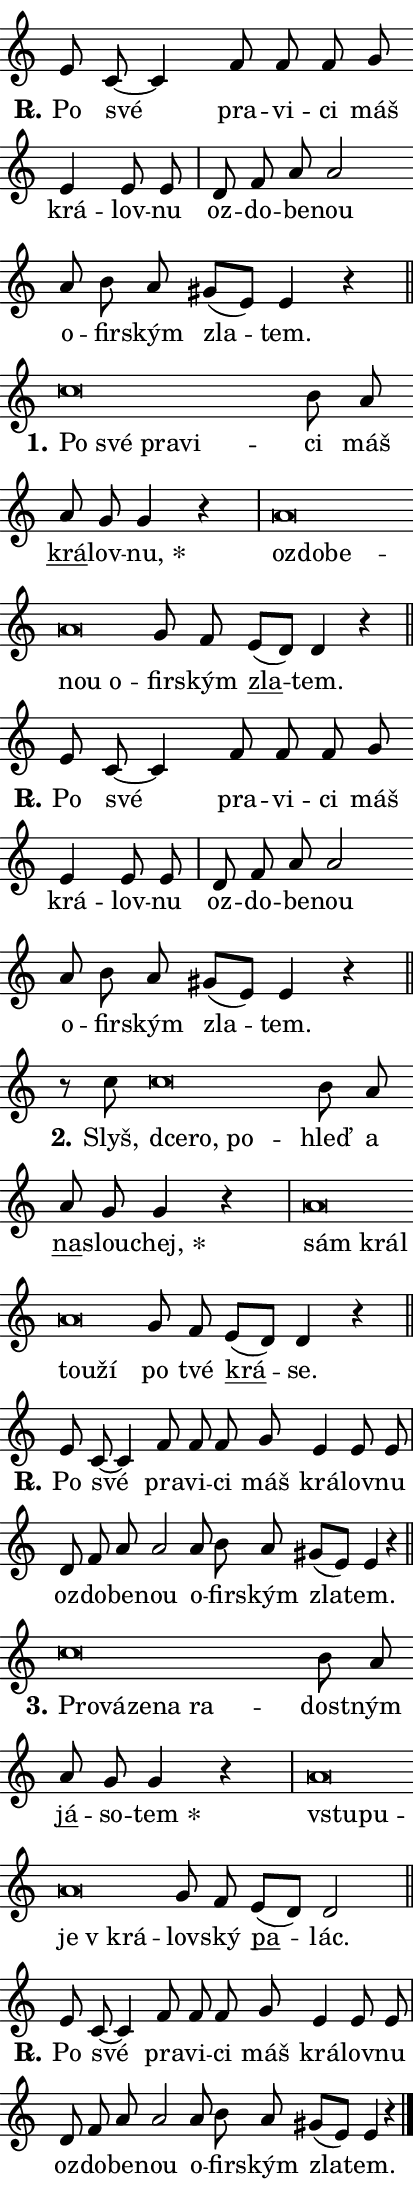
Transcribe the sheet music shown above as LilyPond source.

\version "2.22.1"
\header { tagline = "" }
\paper {
  indent = 0\cm
  top-margin = 0\cm
  right-margin = 0\cm
  bottom-margin = 0\cm
  left-margin = 0\cm
  paper-width = 7\cm
  page-breaking = #ly:one-page-breaking
  system-system-spacing.basic-distance = #11
  score-system-spacing.basic-distance = #11
  ragged-last = ##f
}


%% Author: Thomas Morley
%% https://lists.gnu.org/archive/html/lilypond-user/2020-05/msg00002.html
#(define (line-position grob)
"Returns position of @var[grob} in current system:
   @code{'start}, if at first time-step
   @code{'end}, if at last time-step
   @code{'middle} otherwise
"
  (let* ((col (ly:item-get-column grob))
         (ln (ly:grob-object col 'left-neighbor))
         (rn (ly:grob-object col 'right-neighbor))
         (col-to-check-left (if (ly:grob? ln) ln col))
         (col-to-check-right (if (ly:grob? rn) rn col))
         (break-dir-left
           (and
             (ly:grob-property col-to-check-left 'non-musical #f)
             (ly:item-break-dir col-to-check-left)))
         (break-dir-right
           (and
             (ly:grob-property col-to-check-right 'non-musical #f)
             (ly:item-break-dir col-to-check-right))))
        (cond ((eqv? 1 break-dir-left) 'start)
              ((eqv? -1 break-dir-right) 'end)
              (else 'middle))))

#(define (tranparent-at-line-position vctor)
  (lambda (grob)
  "Relying on @code{line-position} select the relevant enry from @var{vctor}.
Used to determine transparency,"
    (case (line-position grob)
      ((end) (not (vector-ref vctor 0)))
      ((middle) (not (vector-ref vctor 1)))
      ((start) (not (vector-ref vctor 2))))))

noteHeadBreakVisibility =
#(define-music-function (break-visibility)(vector?)
"Makes @code{NoteHead}s transparent relying on @var{break-visibility}"
#{
  \override NoteHead.transparent =
    #(tranparent-at-line-position break-visibility)
#})

#(define delete-ledgers-for-transparent-note-heads
  (lambda (grob)
    "Reads whether a @code{NoteHead} is transparent.
If so this @code{NoteHead} is removed from @code{'note-heads} from
@var{grob}, which is supposed to be @code{LedgerLineSpanner}.
As a result ledgers are not printed for this @code{NoteHead}"
    (let* ((nhds-array (ly:grob-object grob 'note-heads))
           (nhds-list
             (if (ly:grob-array? nhds-array)
                 (ly:grob-array->list nhds-array)
                 '()))
           ;; Relies on the transparent-property being done before
           ;; Staff.LedgerLineSpanner.after-line-breaking is executed.
           ;; This is fragile ...
           (to-keep
             (remove
               (lambda (nhd)
                 (ly:grob-property nhd 'transparent #f))
               nhds-list)))
      ;; TODO find a better method to iterate over grob-arrays, similiar
      ;; to filter/remove etc for lists
      ;; For now rebuilt from scratch
      (set! (ly:grob-object grob 'note-heads)  '())
      (for-each
        (lambda (nhd)
          (ly:pointer-group-interface::add-grob grob 'note-heads nhd))
        to-keep))))

hideNotes = {
  \noteHeadBreakVisibility #begin-of-line-visible
}
unHideNotes = {
  \noteHeadBreakVisibility #all-visible
}

% work-around for resetting accidentals
% https://lilypond.org/doc/v2.23/Documentation/notation/displaying-rhythms#unmetered-music
cadenzaMeasure = {
  \cadenzaOff
  \partial 1024 s1024
  \cadenzaOn
}

#(define-markup-command (accent layout props text) (markup?)
  "Underline accented syllable"
  (interpret-markup layout props
    #{\markup \override #'(offset . 4.3) \underline { #text }#}))

responsum = \markup \concat {
  "R" \hspace #-1.05 \path #0.1 #'((moveto 0 0.07) (lineto 0.9 0.8)) \hspace #0.05 "."
}

\layout {
    \context {
        \Staff
        \remove "Time_signature_engraver"
        \override LedgerLineSpanner.after-line-breaking = #delete-ledgers-for-transparent-note-heads
    }
    \context {
        \Voice {
            \override NoteHead.output-attributes = #'((class . "notehead"))
            \override Hairpin.height = #0.55
        }
    }
    \context {
        \Lyrics {
            \override StanzaNumber.output-attributes = #'((class . "stanzanumber"))
            \override LyricSpace.minimum-distance = #0.9
            \override LyricText.font-name = #"TeX Gyre Schola"
            \override LyricText.font-size = 1
            \override StanzaNumber.font-name = #"TeX Gyre Schola Bold"
            \override StanzaNumber.font-size = 1
        }
    }
}

% magnetic-lyrics.ily
%
%   written by
%     Jean Abou Samra <jean@abou-samra.fr>
%     Werner Lemberg <wl@gnu.org>
%
%   adapted by
%     Jiri Hon <jiri.hon@gmail.com>
%
% Version 2022-Apr-15

% https://www.mail-archive.com/lilypond-user@gnu.org/msg149350.html

#(define (Left_hyphen_pointer_engraver context)
   "Collect syllable-hyphen-syllable occurrences in lyrics and store
them in properties.  This engraver only looks to the left.  For
example, if the lyrics input is @code{foo -- bar}, it does the
following.

@itemize @bullet
@item
Set the @code{text} property of the @code{LyricHyphen} grob between
@q{foo} and @q{bar} to @code{foo}.

@item
Set the @code{left-hyphen} property of the @code{LyricText} grob with
text @q{foo} to the @code{LyricHyphen} grob between @q{foo} and
@q{bar}.
@end itemize

Use this auxiliary engraver in combination with the
@code{lyric-@/text::@/apply-@/magnetic-@/offset!} hook."
   (let ((hyphen #f)
         (text #f))
     (make-engraver
      (acknowledgers
       ((lyric-syllable-interface engraver grob source-engraver)
        (set! text grob)))
      (end-acknowledgers
       ((lyric-hyphen-interface engraver grob source-engraver)
        ;(when (not (grob::has-interface grob 'lyric-space-interface))
          (set! hyphen grob)));)
      ((stop-translation-timestep engraver)
       (when (and text hyphen)
         (ly:grob-set-object! text 'left-hyphen hyphen))
       (set! text #f)
       (set! hyphen #f)))))

#(define (lyric-text::apply-magnetic-offset! grob)
   "If the space between two syllables is less than the value in
property @code{LyricText@/.details@/.squash-threshold}, move the right
syllable to the left so that it gets concatenated with the left
syllable.

Use this function as a hook for
@code{LyricText@/.after-@/line-@/breaking} if the
@code{Left_@/hyphen_@/pointer_@/engraver} is active."
   (let ((hyphen (ly:grob-object grob 'left-hyphen #f)))
     (when hyphen
       (let ((left-text (ly:spanner-bound hyphen LEFT)))
         (when (grob::has-interface left-text 'lyric-syllable-interface)
           (let* ((common (ly:grob-common-refpoint grob left-text X))
                  (this-x-ext (ly:grob-extent grob common X))
                  (left-x-ext
                   (begin
                     ;; Trigger magnetism for left-text.
                     (ly:grob-property left-text 'after-line-breaking)
                     (ly:grob-extent left-text common X)))
                  ;; `delta` is the gap width between two syllables.
                  (delta (- (interval-start this-x-ext)
                            (interval-end left-x-ext)))
                  (details (ly:grob-property grob 'details))
                  (threshold (assoc-get 'squash-threshold details 0.2)))
             (when (< delta threshold)
               (let* (;; We have to manipulate the input text so that
                      ;; ligatures crossing syllable boundaries are not
                      ;; disabled.  For languages based on the Latin
                      ;; script this is essentially a beautification.
                      ;; However, for non-Western scripts it can be a
                      ;; necessity.
                      (lt (ly:grob-property left-text 'text))
                      (rt (ly:grob-property grob 'text))
                      (is-space (grob::has-interface hyphen 'lyric-space-interface))
                      (space (if is-space " " ""))
                      (space-markup (grob-interpret-markup grob " "))
                      (space-size (interval-length (ly:stencil-extent space-markup X)))
                      (extra-delta (if is-space space-size 0))
                      ;; Append new syllable.
                      (ltrt-space (if (and (string? lt) (string? rt))
                                (string-append lt space rt)
                                (make-concat-markup (list lt space rt))))
                      ;; Right-align `ltrt` to the right side.
                      (ltrt-space-markup (grob-interpret-markup
                               grob
                               (make-translate-markup
                                (cons (interval-length this-x-ext) 0)
                                (make-right-align-markup ltrt-space)))))
                 (begin
                   ;; Don't print `left-text`.
                   (ly:grob-set-property! left-text 'stencil #f)
                   ;; Set text and stencil (which holds all collected
                   ;; syllables so far) and shift it to the left.
                   (ly:grob-set-property! grob 'text ltrt-space)
                   (ly:grob-set-property! grob 'stencil ltrt-space-markup)
                   (ly:grob-translate-axis! grob (- (- delta extra-delta)) X))))))))))


#(define (lyric-hyphen::displace-bounds-first grob)
   ;; Make very sure this callback isn't triggered too early.
   (let ((left (ly:spanner-bound grob LEFT))
         (right (ly:spanner-bound grob RIGHT)))
     (ly:grob-property left 'after-line-breaking)
     (ly:grob-property right 'after-line-breaking)
     (ly:lyric-hyphen::print grob)))

squashThreshold = #0.4

\layout {
  \context {
    \Lyrics
    \consists #Left_hyphen_pointer_engraver
    \override LyricText.after-line-breaking =
      #lyric-text::apply-magnetic-offset!
    \override LyricHyphen.stencil = #lyric-hyphen::displace-bounds-first
    \override LyricText.details.squash-threshold = \squashThreshold
    \override LyricHyphen.minimum-distance = 0
    \override LyricHyphen.minimum-length = \squashThreshold
  }
}

squash = \override LyricText.details.squash-threshold = 9999
unSquash = \override LyricText.details.squash-threshold = \squashThreshold

left = \override LyricText.self-alignment-X = #LEFT
unLeft = \revert LyricText.self-alignment-X

starOffset = #(lambda (grob) 
                (let ((x_offset (ly:self-alignment-interface::aligned-on-x-parent grob)))
                  (if (= x_offset 0) 0 (+ x_offset 1.2))))

star = #(define-music-function (syllable)(string?)
"Append star separator at the end of a syllable"
#{
  \once \override LyricText.X-offset = #starOffset
  \lyricmode { \markup {
    #syllable
    \override #'((font-name . "TeX Gyre Schola Bold")) \hspace #0.2 \lower #0.65 \larger "*"
  } }
#})

starAccent = #(define-music-function (syllable)(string?)
"Append star separator at the end of a syllable and make accent"
#{
  \once \override LyricText.X-offset = #starOffset
  \lyricmode { \markup {
    \accent #syllable
    \override #'((font-name . "TeX Gyre Schola Bold")) \hspace #0.2 \lower #0.65 \larger "*"
  } }
#})

breath = #(define-music-function (syllable)(string?)
"Append breathing indicator at the end of a syllable"
#{
  \lyricmode { \markup { #syllable "+" } }
#})

optionalBreath = #(define-music-function (syllable)(string?)
"Append optional breathing indicator at the end of a syllable"
#{
  \lyricmode { \markup { #syllable "(+)" } }
#})


\score {
    <<
        \new Voice = "melody" { \cadenzaOn \key c \major \relative { e'8 c~ c4 f8 f f g \bar "" e4 e8 e \cadenzaMeasure \bar "|" d f a a2 \bar "" a8 b a gis[( e)] e4 r \cadenzaMeasure \bar "||" \break }
\relative { c''\breve*1/16 \hideNotes \breve*1/16 \bar "" \breve*1/16 \breve*1/16 \bar "" \unHideNotes b8 a \bar "" a g g4 r \cadenzaMeasure \bar "|" a\breve*1/16 \hideNotes \breve*1/16 \bar "" \breve*1/16 \bar "" \breve*1/16 \breve*1/16 \bar "" \unHideNotes g8 f \bar "" e[( d)] d4 r \cadenzaMeasure \bar "||" \break }
\relative { e'8 c~ c4 f8 f f g \bar "" e4 e8 e \cadenzaMeasure \bar "|" d f a a2 \bar "" a8 b a gis[( e)] e4 r \cadenzaMeasure \bar "||" \break }
\relative { r8 c''8 c\breve*1/16 \hideNotes \breve*1/16 \breve*1/16 \bar "" \unHideNotes b8 a \bar "" a g g4 r \cadenzaMeasure \bar "|" a\breve*1/16 \hideNotes \breve*1/16 \bar "" \breve*1/16 \breve*1/16 \bar "" \unHideNotes g8 f \bar "" e[( d)] d4 r \cadenzaMeasure \bar "||" \break }
\relative { e'8 c~ c4 f8 f f g \bar "" e4 e8 e \cadenzaMeasure \bar "|" d f a a2 \bar "" a8 b a gis[( e)] e4 r \cadenzaMeasure \bar "||" \break }
\relative { c''\breve*1/16 \hideNotes \breve*1/16 \bar "" \breve*1/16 \bar "" \breve*1/16 \breve*1/16 \bar "" \unHideNotes b8 a \bar "" a g g4 r \cadenzaMeasure \bar "|" a\breve*1/16 \hideNotes \breve*1/16 \bar "" \breve*1/16 \breve*1/16 \bar "" \unHideNotes g8 f \bar "" e[( d)] d2 \cadenzaMeasure \bar "||" \break }
\relative { e'8 c~ c4 f8 f f g \bar "" e4 e8 e \cadenzaMeasure \bar "|" d f a a2 \bar "" a8 b a gis[( e)] e4 r \cadenzaMeasure \bar "||" \break } \bar "|." }
        \new Lyrics \lyricsto "melody" { \lyricmode { \set stanza = \responsum
Po své pra -- vi -- ci máš krá -- lov -- nu oz -- do -- be -- nou o -- fir -- ským zla -- tem.
\set stanza = "1."
\left Po \squash své pra -- vi -- \unLeft \unSquash ci máš \markup \accent krá -- lov -- \star nu, \left oz -- \squash do -- be -- nou o -- \unLeft \unSquash fir -- ským \markup \accent zla -- tem.
\set stanza = \responsum
Po své pra -- vi -- ci máš krá -- lov -- nu oz -- do -- be -- nou o -- fir -- ským zla -- tem.
\set stanza = "2."
Slyš, \left dce -- \squash ro, po -- \unLeft \unSquash hleď a \markup \accent na -- slou -- \star chej, \left sám \squash král tou -- ží \unLeft \unSquash po tvé \markup \accent krá -- se.
\set stanza = \responsum
Po své pra -- vi -- ci máš krá -- lov -- nu oz -- do -- be -- nou o -- fir -- ským zla -- tem.
\set stanza = "3."
\left Pro -- \squash vá -- ze -- na ra -- \unLeft \unSquash dost -- ným \markup \accent já -- so -- \star tem \left vstu -- \squash pu -- je "v krá" -- \unLeft \unSquash lov -- ský \markup \accent pa -- lác.
\set stanza = \responsum
Po své pra -- vi -- ci máš krá -- lov -- nu oz -- do -- be -- nou o -- fir -- ským zla -- tem. } }
    >>
    \layout {}
}
